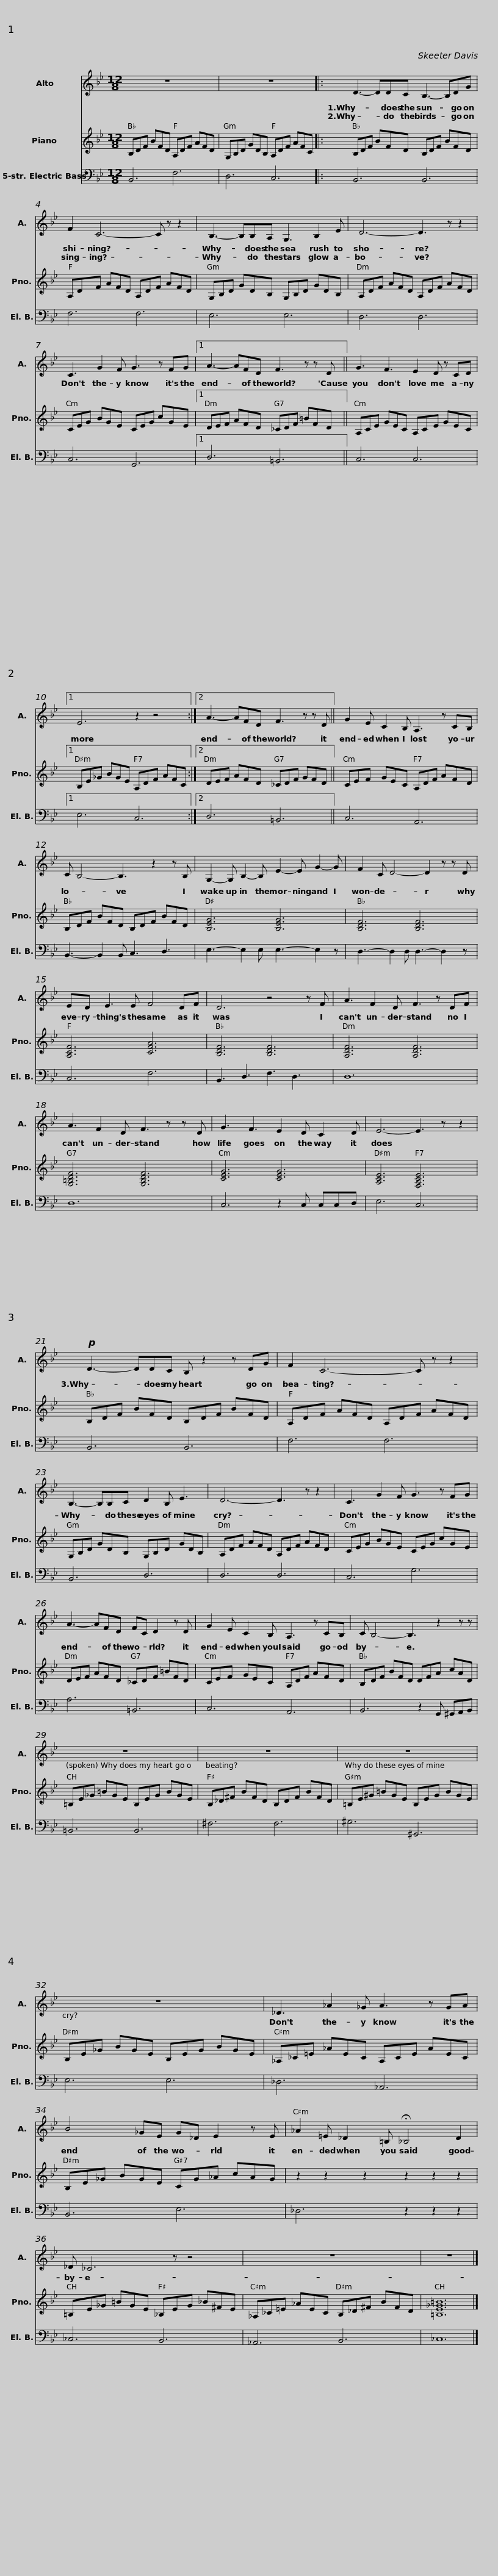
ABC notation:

X:1
%%score 1 2 3
L:1/8
M:12/8
I:linebreak $
K:Bb
V:1 treble
V:2 treble
V:3 bass transpose=-12
V:1
 z12 | z12 |:$ D3- DDC B,3- B,DG | F2 C6- C z z2 |$ B,3- B,B,A, G,3 B,2 E | %5
 D6- D3 z z2 |$ C3 G2 F G3 z FG |1 A3- AFD F3 z z D ||$ G3 F3 E2 D z CD |1 E6 z2 z4 :|2$ %10
 A3- AFD F3 z z D || G2 E C2 B, A,3 z CB, |$ C B,4- B,3 z2 z B, | G,2- G, B,2- B, E2- E G2- G |$ F2 C D4- D2 z z D | %15
 ED E3 E F4 DF | D6 z4 z F |$ A3 F2 D F3 z DF | A3 F2 D F3 z z D | G3 F3 E2 D C2 D |$ %20
 E6- E3 z z2 |!p! D3- DDC B, z2 z DG | F2 C6- C z z2 |$ B,3- B,B,C D2 B, E3 | D6- D3 z z2 |$ %25
 C3 G2 F G3 z FG | A3- AFD FC D2 z D |$ G2 E C2 B, A,3 z CB, | C B,4- B,3 z2 z z |$ z12 | %30
 z12 |$ z12 | z12 |$ _D3 _A2 _G A3 z GA | B4 _GE G_D E2 z E |$ %35
 _A2 =E _D2 =B, !fermata!_B,4 D2 | _D _C6 z z4 |$ z12 | z12 |] %39
V:2
 B,DF BFD A,DF AFD | G,B,D GDB, A,DF AFC |:$ B,DF BFD B,DF BFD | A,DF AFD A,DF AFD |$ G,B,D GDB, G,B,D GDB, | %5
 A,DF AFD A,DF AFD |$ CEG BGE CEG cGE |1 DEF AFD _CDF =BFD ||$ A,CE GEC A,CE GEC |1 B,E_G BGE A,DF AFC :|2$ %10
 DEF AFD _CDF GFD || CEF GEC A,DF AFD |$ B,DF BFD B,DF BFD | [B,EG]6 [B,EG]6 |$ [B,DF]6 [B,DF]6 | %15
 [A,CF]6 [CFA]6 | [B,DF]6 [B,DF]6 |$ [A,DF]6 [A,DF]6 | [G,=B,DF]6 [G,B,DF]6 | [CEG]6 [CEG]6 |$ %20
 [A,CE]6 [F,A,CE]6 | B,DF BFD B,DF BFD | A,DF AFD A,DF AFD |$ G,B,D GDB, G,B,D GDB, | A,DF AFD A,DF AFD |$ %25
 CEG BGE CEG cGE | DEF AFD _CDF =BFD |$ CEF GEC A,DF AFD | B,DF BFD DFA cAD |$ =B,E_G =BGE B,EG BGE | %30
 B,_D^F BFD B,DF BFD |$ =B,E^G =BGE B,EG BGE | B,E_G BGE B,EG BGE |$ _A,_C=E _AEC A,CE AEC | B,E_G BGE CG_A cAG |$ %35
 z2 z2 z2 z2 z2 z2 | =B,E_G =BGE _B,EG _B^FE |$ _A,_C=E _AEC B,_D^F BFD | [=B,E_G=B]12 |] %39
V:3
 B,,6 F,6 | D,6 C,6 |:$ B,,6 B,,6 | F,6 F,6 |$ E,6 E,6 | %5
 D,6 D,6 |$ C,6 G,,6 |1 D,6 =B,,6 ||$ C,6 C,6 |1 E,6 C,6 :|2$ %10
 D,6 =B,,6 || C,6 A,,6 |$ B,,3- B,,2 B,, C,3 D,3 | E,3- E,2 E, E,3- E,2 z |$ D,3- D,2 D, D,3- D,2 z | %15
 C,6 F,6 | B,,3 D,3 F,3 D,3 |$ D,12 | D,12 | C,6 z2 C, C,C,D, |$ %20
 E,6 C,6 | B,,6 B,,6 | F,6 F,6 |$ B,,6 D,6 | D,6 D,6 |$ %25
 C,6 G,6 | A,6 =B,,6 |$ C,6 A,,6 | B,,6 z2 G,, ^G,,A,,B,, |$ =B,,6 B,,6 | %30
 ^F,6 F,6 |$ ^G,6 ^G,,6 | E,6 E,6 |$ _D,6 _A,,6 | B,,6 E,6 |$ %35
 _D,6 z2 z2 z2 | _C,6 B,,6 |$ _A,,6 B,,6 | _C,12 |] %39
